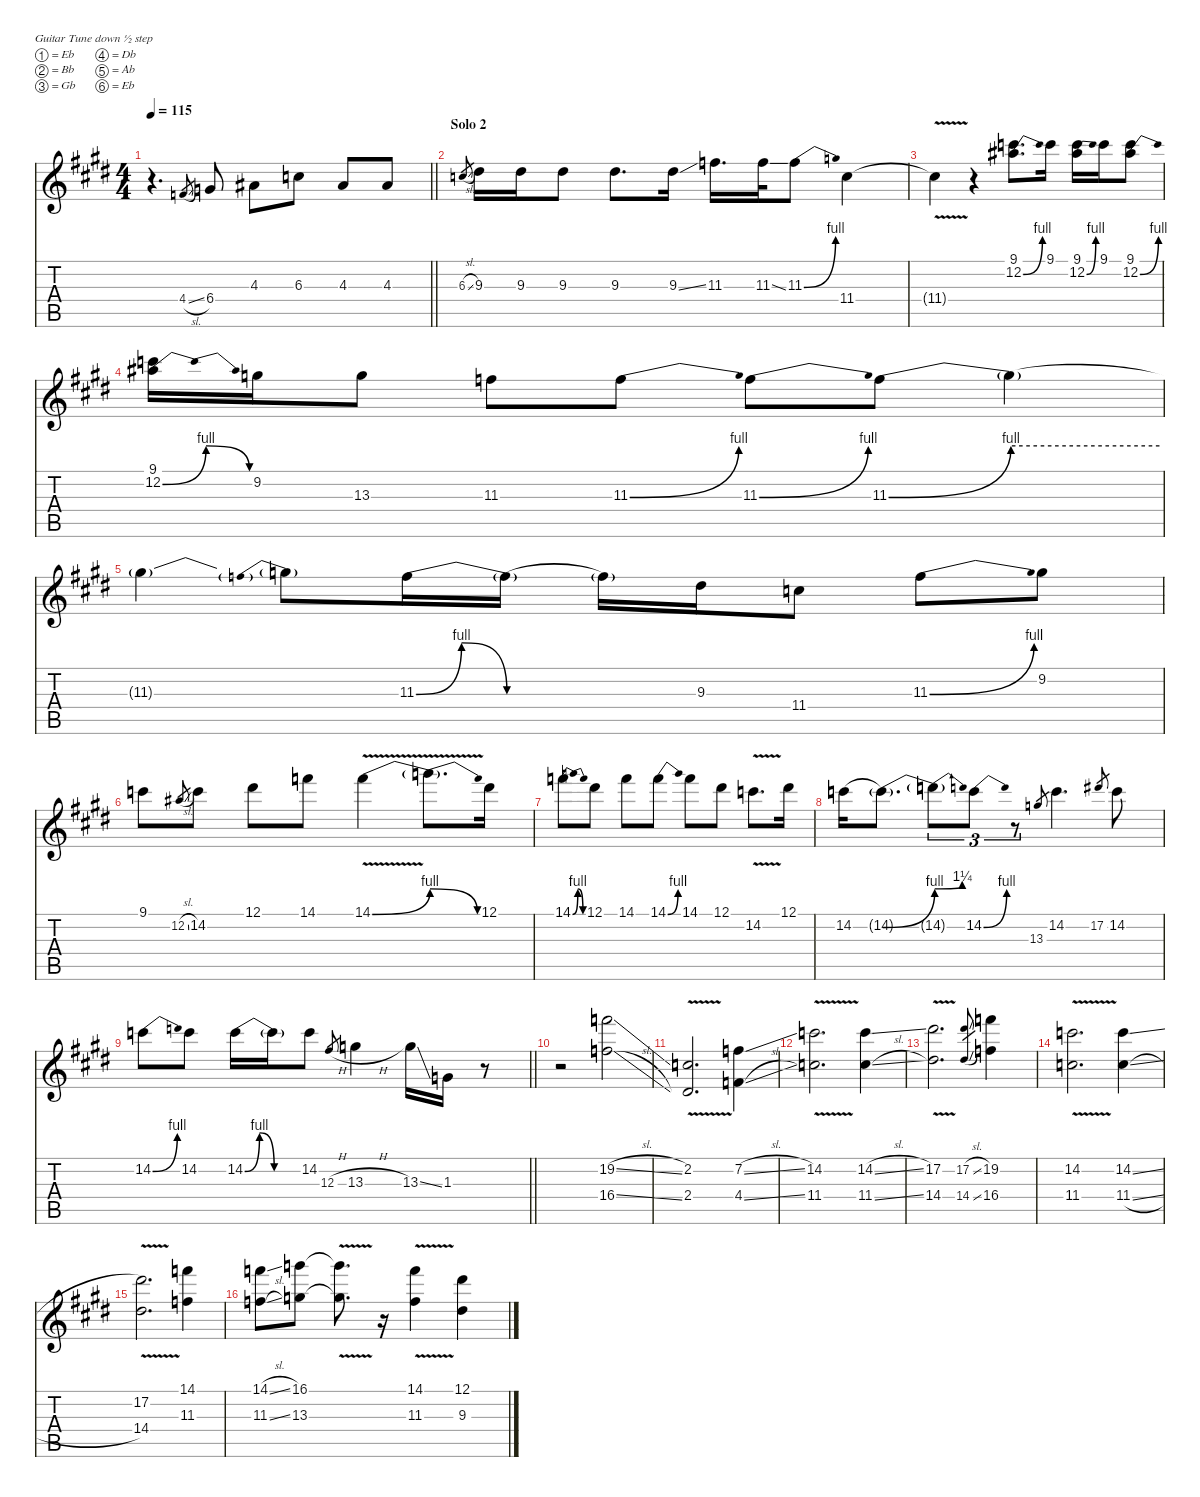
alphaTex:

\defaultSystemsLayout 4
\hideDynamics
\bracketExtendMode nobrackets
\singleTrackTrackNamePolicy hidden
\multiTrackTrackNamePolicy hidden
\otherSystemsTrackNameOrientation horizontal
\track ("Guitar 1" "od.guit.") {defaultSystemsLayout 4 instrument overdrivenguitar}
\staff {score tabs}
\tuning (Eb4 Bb3 Gb3 Db3 Ab2 Eb2)
\ts (4 4)
\tempo 115
\clef g2
\barLineRight lightlight
\ks c#minor
r.4{d dy f beam Down} 4.4{sl acc forcenatural}.8{gr dy mp beam Up} 6.4{acc forcenatural}.8{dy f beam Up} 4.3{acc #}.8{beam Down} 6.3{acc forcenatural}.8{beam Down} 4.3{acc #}.8{beam Up} 4.3{acc #}.8{beam Up} |
\section ("" "Solo 2")
6.3{sl acc forcenatural}.8{gr dy mp instrument overdrivenguitar beam Up} 9.3{acc #}.16{dy f beam Down} 9.3{acc #}.16{beam Down} 9.3{acc #}.8{beam Down} 9.3{acc #}.8{d beam Down} 9.3{ss acc #}.16{beam Down} 11.3{acc forcenatural}.16{d beam Down} 11.3{ss acc forcenatural}.32{beam Down} 11.3{be (bend 0 0 15 4) acc forcenatural}.8{beam Down} 11.4{acc forcenatural}.4{beam Down} |
11.4{v t acc forcenatural}.4{beam Down} r.4{beam Down} (9.1{acc forcenatural} 12.2{be (bend 0 0 30 4) acc #}).8{d beam Down} 9.1{acc forcenatural}.16{beam Down} (9.1{acc forcenatural} 12.2{be (bend 0 0 15 4) acc #}).16{beam Down} 9.1{acc forcenatural}.16{beam Down} (9.1{acc forcenatural} 12.2{be (bend 0 0 15 4) acc #}).8{beam Down} |
(9.1{acc forcenatural} 12.2{be (bendrelease 0 0 15 4 25.0000008 4 39.999998399999996 0) acc #}).16{beam Down} 9.2{acc forcenatural}.16{beam Down} 13.3{acc forcenatural}.8{dy mf beam Down} 11.3{acc forcenatural}.8{dy f beam Down} 11.3{be (bend 0 0 15 4) acc forcenatural}.8{dy mf beam Down} 11.3{be (bend 0 0 30 4) acc forcenatural}.8{dy f beam Down} 11.3{be (bend 0 0 60 4) acc forcenatural}.8{beam Down} 11.3{be (hold 0 4 60 4) t}.4{beam Down} |
11.3{t}.4{beam Down} 11.3{be (prebend 0 4 60 4) t}.8{beam Down} 11.3{be (bendrelease 0 0 30 4 30 4 60 0) acc forcenatural}.16{dy mf beam Down} 11.3{be (hold 0 0 60 0) t acc forcenatural}.16{dy f beam Down} 11.3{be (hold 0 0 60 0) t acc forcenatural}.16{beam Down} 9.3{acc #}.16{beam Down} 11.4{acc forcenatural}.8{beam Down} 11.3{be (bend 0 0 30 4) acc forcenatural}.8{beam Down} 9.2{acc forcenatural}.8{beam Down} |
9.1{acc forcenatural}.8{beam Down} 12.2{sl acc #}.8{gr dy mf beam Up} 14.2{acc forcenatural}.8{dy f beam Down} 12.1{acc #}.8{beam Down} 14.1{acc forcenatural}.8{beam Down} 14.1{be (bend 0 0 60 4) v acc forcenatural}.4{beam Down} 14.1{be (release 0 4 60 0) t}.8{d beam Down} 12.1{acc #}.16{dy mf beam Down} |
14.1{be (bendrelease 0 0 9.999999599999999 4 19.999999199999998 4 30 0) acc forcenatural}.8{dy f beam Down} 12.1{acc #}.8{beam Down} 14.1{acc forcenatural}.8{beam Down} 14.1{be (bend 0 0 30 4) acc forcenatural}.8{beam Down} 14.1{acc forcenatural}.8{beam Down} 12.1{acc #}.8{beam Down} 14.2{v acc forcenatural}.8{d beam Down} 12.1{acc #}.16{beam Down} |
14.2{be (hold 0 0 60 0) acc forcenatural}.16{beam Down} 14.2{be (bend 0 0 60 4) t acc forcenatural}.8{d beam Down} 14.2{be (bend 0 4 60 5) t}.8{tu (3 2) beam Down} 14.2{be (bend 0 0 21 4) acc forcenatural}.8{tu (3 2) beam Down} r.8{tu (3 2) beam Down} 13.3{acc forcenatural}.8{gr dy mp beam Up} 14.2{acc forcenatural}.4{d dy f beam Down} 17.2{acc #}.8{gr dy mp beam Up} 14.2{acc forcenatural}.8{dy mf beam Down} |
\barLineRight lightlight
14.2{be (bend 0 0 30 4) acc forcenatural}.8{dy f beam Down} 14.2{acc forcenatural}.8{beam Down} 14.2{be (bendrelease 0 0 30 4 30 4 60 0) acc forcenatural}.16{beam Down} 14.2{be (hold 0 0 60 0) t acc forcenatural}.16{beam Down} 14.2{acc forcenatural}.8{beam Down} 12.3{h acc #}.8{gr dy mp beam Up} 13.3{h acc forcenatural}.4{dy f beam Down} 13.3{ss acc forcenatural}.16{dy mf beam Down} 1.3{acc forcenatural}.16{dy mp beam Down} r.8{beam Down} |
r.2{beam Down} (19.2{sl acc forcenatural} 16.4{sl acc forcenatural}).2{dy f beam Down} |
(2.2{v acc forcenatural} 2.4{v acc #}).2{d beam Up} (7.2{sl acc forcenatural} 4.4{sl acc forcenatural}).4{beam Down} |
(14.2{v acc forcenatural} 11.4{v acc forcenatural}).2{d beam Down} (14.2{sl acc forcenatural} 11.4{sl acc forcenatural}).4{beam Down} |
(17.2{acc #} 14.4{v acc #}).2{d beam Down} (17.2{sl acc #} 14.4{sl acc #}).8{gr dy mf beam Up} (19.2{acc forcenatural} 16.4{acc forcenatural}).4{dy f beam Down} |
(14.2{v acc forcenatural} 11.4{acc forcenatural}).2{d beam Down} (14.2{ss acc forcenatural} 11.4{sl acc forcenatural}).4{beam Down} |
(17.2{v acc #} 14.4{acc #}).2{d beam Down} (14.1{acc forcenatural} 11.3{acc forcenatural}).4{beam Down} |
(14.1{sl acc forcenatural} 11.3{sl acc forcenatural}).8{beam Down} (16.1{acc forcenatural} 13.3{acc forcenatural}).8{beam Down} (16.1{v t acc forcenatural} 13.3{t acc forcenatural}).8{d beam Down} r.16{beam Down} (14.1{v acc forcenatural} 11.3{acc forcenatural}).4{beam Down} (12.1{acc #} 9.3{acc #}).4{beam Down}
